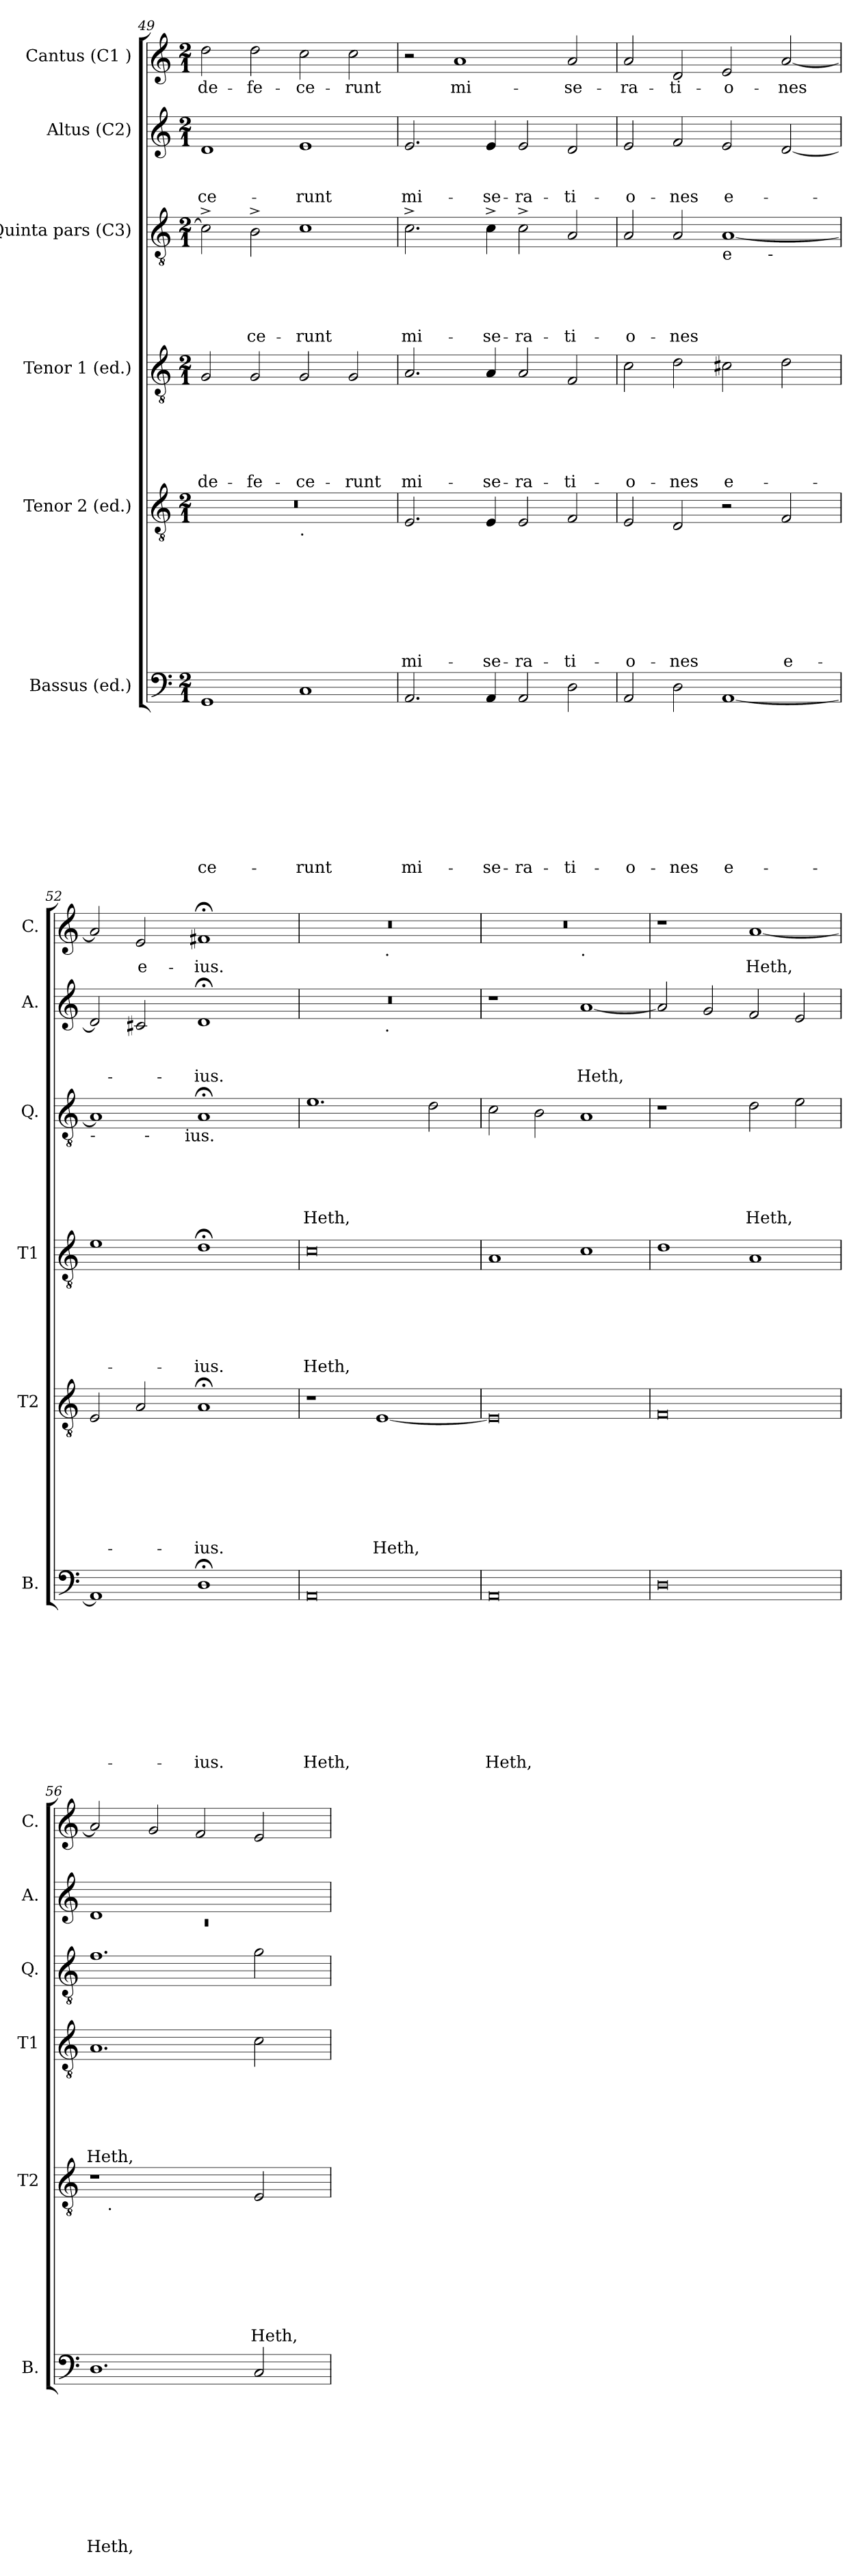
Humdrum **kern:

**kern	**text	**text	**text	**text	**text	**text	**text	**text	**text	**text	**kern	**text	**text	**text	**text	**text	**text	**text	**text	**kern	**text	**text	**text	**text	**text	**text	**kern	**text	**text	**text	**text	**text	**kern	**text	**text	**text	**kern	**text
*part6	*part6	*part6	*part6	*part6	*part6	*part6	*part6	*part6	*part6	*part6	*part5	*part5	*part5	*part5	*part5	*part5	*part5	*part5	*part5	*part4	*part4	*part4	*part4	*part4	*part4	*part4	*part3	*part3	*part3	*part3	*part3	*part3	*part2	*part2	*part2	*part2	*part1	*part1
*staff6	*staff6	*staff6	*staff6	*staff6	*staff6	*staff6	*staff6	*staff6	*staff6	*staff6	*staff5	*staff5	*staff5	*staff5	*staff5	*staff5	*staff5	*staff5	*staff5	*staff4	*staff4	*staff4	*staff4	*staff4	*staff4	*staff4	*staff3	*staff3	*staff3	*staff3	*staff3	*staff3	*staff2	*staff2	*staff2	*staff2	*staff1	*staff1
*I"Bassus (ed.)	*	*	*	*	*	*	*	*	*	*	*I"Tenor 2 (ed.)	*	*	*	*	*	*	*	*	*I"Tenor 1 (ed.)	*	*	*	*	*	*	*I"Quinta pars (C3)	*	*	*	*	*	*I"Altus (C2)	*	*	*	*I"Cantus (C1 )	*
*I'B.	*	*	*	*	*	*	*	*	*	*	*I'T2	*	*	*	*	*	*	*	*	*I'T1	*	*	*	*	*	*	*I'Q.	*	*	*	*	*	*I'A.	*	*	*	*I'C.	*
*clefF4	*	*	*	*	*	*	*	*	*	*	*clefGv2	*	*	*	*	*	*	*	*	*clefGv2	*	*	*	*	*	*	*clefGv2	*	*	*	*	*	*clefG2	*	*	*	*clefG2	*
*k[]	*	*	*	*	*	*	*	*	*	*	*k[]	*	*	*	*	*	*	*	*	*k[]	*	*	*	*	*	*	*k[]	*	*	*	*	*	*k[]	*	*	*	*k[]	*
*C:	*	*	*	*	*	*	*	*	*	*	*C:	*	*	*	*	*	*	*	*	*C:	*	*	*	*	*	*	*C:	*	*	*	*	*	*C:	*	*	*	*C:	*
*M2/1	*	*	*	*	*	*	*	*	*	*	*M2/1	*	*	*	*	*	*	*	*	*M2/1	*	*	*	*	*	*	*M2/1	*	*	*	*	*	*M2/1	*	*	*	*M2/1	*
=49	=49	=49	=49	=49	=49	=49	=49	=49	=49	=49	=49	=49	=49	=49	=49	=49	=49	=49	=49	=49	=49	=49	=49	=49	=49	=49	=49	=49	=49	=49	=49	=49	=49	=49	=49	=49	=49	=49
!	!	!	!	!	!	!	!	!	!	!LO:LY:b	!	!	!	!	!	!	!	!	!	!	!	!	!	!	!	!LO:LY:b	!	!	!	!	!	!	!	!	!	!LO:LY:b	!	!LO:LY:b
*	*	*	*	*	*	*	*	*	*	*	*^	*	*	*	*	*	*	*	*	*	*	*	*	*	*	*	*	*	*	*	*	*	*	*	*	*	*	*
1GG	.	.	.	.	.	.	.	.	.	-ce-	0r	1ryy	.	.	.	.	.	.	.	.	2G/	.	.	.	.	.	de-	2c^>\]	.	.	.	.	.	1d	.	.	-ce-	2dd\	de-
!	!	!	!	!	!	!	!	!	!	!	!	!	!	!	!	!	!	!	!	!	!	!	!	!	!	!	!LO:LY:b	!	!	!	!	!	!LO:LY:b	!	!	!	!	!	!LO:LY:b
.	.	.	.	.	.	.	.	.	.	.	.	.	.	.	.	.	.	.	.	.	2G/	.	.	.	.	.	-fe-	2B^>\	.	.	.	.	-ce-	.	.	.	.	2dd\	-fe-
!	!	!	!	!	!	!	!	!	!	!	!	!LO:TX:b:t=.	!	!	!	!	!	!	!	!	!	!	!	!	!	!	!	!	!	!	!	!	!	!	!	!	!	!	!
!	!	!	!	!	!	!	!	!	!	!LO:LY:b	!	!	!	!	!	!	!	!	!	!	!	!	!	!	!	!	!LO:LY:b	!	!	!	!	!	!LO:LY:b	!	!	!	!LO:LY:b	!	!LO:LY:b
1C	.	.	.	.	.	.	.	.	.	-runt	.	1ryy	.	.	.	.	.	.	.	.	2G/	.	.	.	.	.	-ce-	1c	.	.	.	.	-runt	1e	.	.	-runt	2cc\	-ce-
!	!	!	!	!	!	!	!	!	!	!	!	!	!	!	!	!	!	!	!	!	!	!	!	!	!	!	!LO:LY:b	!	!	!	!	!	!	!	!	!	!	!	!LO:LY:b
.	.	.	.	.	.	.	.	.	.	.	.	.	.	.	.	.	.	.	.	.	2G/	.	.	.	.	.	-runt	.	.	.	.	.	.	.	.	.	.	2cc\	-runt
=50	=50	=50	=50	=50	=50	=50	=50	=50	=50	=50	=50	=50	=50	=50	=50	=50	=50	=50	=50	=50	=50	=50	=50	=50	=50	=50	=50	=50	=50	=50	=50	=50	=50	=50	=50	=50	=50	=50	=50
!	!	!	!	!	!	!	!	!	!	!LO:LY:b	!	!	!	!	!	!	!	!	!	!LO:LY:b	!	!	!	!	!	!	!LO:LY:b	!	!	!	!	!	!LO:LY:b	!	!	!	!LO:LY:b	!	!
*	*	*	*	*	*	*	*	*	*	*	*v	*v	*	*	*	*	*	*	*	*	*	*	*	*	*	*	*	*	*	*	*	*	*	*	*	*	*	*	*
2.AA/	.	.	.	.	.	.	.	.	.	mi-	2.E/	.	.	.	.	.	.	.	mi-	2.A/	.	.	.	.	.	mi-	2.c^>\	.	.	.	.	mi-	2.e/	.	.	mi-	2r	.
!	!	!	!	!	!	!	!	!	!	!	!	!	!	!	!	!	!	!	!	!	!	!	!	!	!	!	!	!	!	!	!	!	!	!	!	!	!	!LO:LY:b
.	.	.	.	.	.	.	.	.	.	.	.	.	.	.	.	.	.	.	.	.	.	.	.	.	.	.	.	.	.	.	.	.	.	.	.	.	1a	mi-
!	!	!	!	!	!	!	!	!	!	!LO:LY:b	!	!	!	!	!	!	!	!	!LO:LY:b	!	!	!	!	!	!	!LO:LY:b	!	!	!	!	!	!LO:LY:b	!	!	!	!LO:LY:b	!	!
4AA/	.	.	.	.	.	.	.	.	.	-se-	4E/	.	.	.	.	.	.	.	-se-	4A/	.	.	.	.	.	-se-	4c^>\	.	.	.	.	-se-	4e/	.	.	-se-	.	.
!	!	!	!	!	!	!	!	!	!	!LO:LY:b	!	!	!	!	!	!	!	!	!LO:LY:b	!	!	!	!	!	!	!LO:LY:b	!	!	!	!	!	!LO:LY:b	!	!	!	!LO:LY:b	!	!
2AA/	.	.	.	.	.	.	.	.	.	-ra-	2E/	.	.	.	.	.	.	.	-ra-	2A/	.	.	.	.	.	-ra-	2c^>\	.	.	.	.	-ra-	2e/	.	.	-ra-	.	.
!	!	!	!	!	!	!	!	!	!	!LO:LY:b	!	!	!	!	!	!	!	!	!LO:LY:b	!	!	!	!	!	!	!LO:LY:b	!	!	!	!	!	!LO:LY:b	!	!	!	!LO:LY:b	!	!LO:LY:b
2D\	.	.	.	.	.	.	.	.	.	-ti-	2F/	.	.	.	.	.	.	.	-ti-	2F/	.	.	.	.	.	-ti-	2A/	.	.	.	.	-ti-	2d/	.	.	-ti-	2a/	-se-
=51	=51	=51	=51	=51	=51	=51	=51	=51	=51	=51	=51	=51	=51	=51	=51	=51	=51	=51	=51	=51	=51	=51	=51	=51	=51	=51	=51	=51	=51	=51	=51	=51	=51	=51	=51	=51	=51	=51
!	!	!	!	!	!	!	!	!	!	!LO:LY:b	!	!	!	!	!	!	!	!	!LO:LY:b	!	!	!	!	!	!	!LO:LY:b	!	!	!	!	!	!LO:LY:b	!	!	!	!LO:LY:b	!	!LO:LY:b
*	*	*	*	*	*	*	*	*	*	*	*	*	*	*	*	*	*	*	*	*	*	*	*	*	*	*	*^	*	*	*	*	*	*	*	*	*	*	*
2AA/	.	.	.	.	.	.	.	.	.	-o-	2E/	.	.	.	.	.	.	.	-o-	2c\	.	.	.	.	.	-o-	2A/	1ryy	.	.	.	.	-o-	2e/	.	.	-o-	2a/	-ra-
!	!	!	!	!	!	!	!	!	!	!LO:LY:b	!	!	!	!	!	!	!	!	!LO:LY:b	!	!	!	!	!	!	!LO:LY:b	!	!	!	!	!	!	!LO:LY:b	!	!	!	!LO:LY:b	!	!LO:LY:b
2D\	.	.	.	.	.	.	.	.	.	-nes	2D/	.	.	.	.	.	.	.	-nes	2d\	.	.	.	.	.	-nes	2A/	.	.	.	.	.	-nes	2f/	.	.	-nes	2d/	-ti-
!	!	!	!	!	!	!	!	!	!	!	!	!	!	!	!	!	!	!	!	!	!	!	!	!	!	!	!LO:TX:b:t=e	!	!	!	!	!	!	!	!	!	!	!	!
!	!	!	!	!	!	!	!	!	!	!LO:LY:b:rj	!	!	!	!	!	!	!	!	!	!	!	!	!	!	!	!LO:LY:b:rj	!	!	!	!	!	!	!	!	!	!	!LO:LY:b:rj	!	!LO:LY:b
[<1AA	.	.	.	.	.	.	.	.	.	e-	2r	.	.	.	.	.	.	.	.	2c#X\	.	.	.	.	.	e-	[<1A	4..ryy	.	.	.	.	.	2e/	.	.	e-	2e/	-o-
!	!	!	!	!	!	!	!	!	!	!	!	!	!	!	!	!	!	!	!	!	!	!	!	!	!	!	!	!LO:TX:b:t=-	!	!	!	!	!	!	!	!	!	!	!
.	.	.	.	.	.	.	.	.	.	.	.	.	.	.	.	.	.	.	.	.	.	.	.	.	.	.	.	2ryy	.	.	.	.	.	.	.	.	.	.	.
!	!	!	!	!	!	!	!	!	!	!	!	!	!	!	!	!	!	!	!LO:LY:b:rj	!	!	!	!	!	!	!	!	!	!	!	!	!	!	!	!	!	!	!	!LO:LY:b
.	.	.	.	.	.	.	.	.	.	.	2F/	.	.	.	.	.	.	.	e-	2d\	.	.	.	.	.	.	.	.	.	.	.	.	.	[<2d/	.	.	.	[<2a/	-nes
.	.	.	.	.	.	.	.	.	.	.	.	.	.	.	.	.	.	.	.	.	.	.	.	.	.	.	.	16ryy	.	.	.	.	.	.	.	.	.	.	.
=52	=52	=52	=52	=52	=52	=52	=52	=52	=52	=52	=52	=52	=52	=52	=52	=52	=52	=52	=52	=52	=52	=52	=52	=52	=52	=52	=52	=52	=52	=52	=52	=52	=52	=52	=52	=52	=52	=52	=52
!	!	!	!	!	!	!	!	!	!	!	!	!	!	!	!	!	!	!	!	!	!	!	!	!	!	!	!LO:TX:b:t=-	!	!	!	!	!	!	!	!	!	!	!	!
*	*	*	*	*	*	*	*	*	*	*	*	*	*	*	*	*	*	*	*	*	*	*	*	*	*	*	*	*^	*	*	*	*	*	*	*	*	*	*	*
1AA]	.	.	.	.	.	.	.	.	.	.	2E/	.	.	.	.	.	.	.	.	1e	.	.	.	.	.	.	1A]	2ryy	2...ryy	.	.	.	.	.	2d/]	.	.	.	2a/]	.
!	!	!	!	!	!	!	!	!	!	!	!	!	!	!	!	!	!	!	!	!	!	!	!	!	!	!	!	!	!	!	!	!	!	!	!	!	!	!	!	!LO:LY:b
.	.	.	.	.	.	.	.	.	.	.	2A/	.	.	.	.	.	.	.	.	.	.	.	.	.	.	.	.	32ryy	.	.	.	.	.	.	2c#X/	.	.	.	2e/	e-
!	!	!	!	!	!	!	!	!	!	!	!	!	!	!	!	!	!	!	!	!	!	!	!	!	!	!	!	!LO:TX:b:t=-	!	!	!	!	!	!	!	!	!	!	!	!
.	.	.	.	.	.	.	.	.	.	.	.	.	.	.	.	.	.	.	.	.	.	.	.	.	.	.	.	1ryy	.	.	.	.	.	.	.	.	.	.	.	.
!	!	!	!	!	!	!	!	!	!	!	!	!	!	!	!	!	!	!	!	!	!	!	!	!	!	!	!	!	!LO:TX:b:t=ius.	!	!	!	!	!	!	!	!	!	!	!
.	.	.	.	.	.	.	.	.	.	.	.	.	.	.	.	.	.	.	.	.	.	.	.	.	.	.	.	.	1ryy	.	.	.	.	.	.	.	.	.	.	.
!	!	!	!	!	!	!	!	!	!	!LO:LY:b	!	!	!	!	!	!	!	!	!LO:LY:b	!	!	!	!	!	!	!LO:LY:b	!	!	!	!	!	!	!	!	!	!	!	!LO:LY:b	!	!LO:LY:b
1D;<	.	.	.	.	.	.	.	.	.	-ius.	1A;	.	.	.	.	.	.	.	-ius.	1d;<	.	.	.	.	.	-ius.	1A;	.	.	.	.	.	.	.	1d;	.	.	-ius.	1f#X;	-ius.
.	.	.	.	.	.	.	.	.	.	.	.	.	.	.	.	.	.	.	.	.	.	.	.	.	.	.	.	4...ryy	.	.	.	.	.	.	.	.	.	.	.	.
.	.	.	.	.	.	.	.	.	.	.	.	.	.	.	.	.	.	.	.	.	.	.	.	.	.	.	.	.	16ryy	.	.	.	.	.	.	.	.	.	.	.
!!LO:LB:g=z
=53	=53	=53	=53	=53	=53	=53	=53	=53	=53	=53	=53	=53	=53	=53	=53	=53	=53	=53	=53	=53	=53	=53	=53	=53	=53	=53	=53	=53	=53	=53	=53	=53	=53	=53	=53	=53	=53	=53	=53	=53
!	!	!	!	!	!	!	!	!	!	!LO:LY:b	!	!	!	!	!	!	!	!	!	!	!	!	!	!	!	!LO:LY:b	!	!	!	!	!	!	!	!LO:LY:b	!	!	!	!	!	!
*	*	*	*	*	*	*	*	*	*	*	*	*	*	*	*	*	*	*	*	*	*	*	*	*	*	*	*v	*v	*v	*	*	*	*	*	*^	*	*	*	*^	*
0AA	.	.	.	.	.	.	.	.	.	Heth,	1r	.	.	.	.	.	.	.	.	0c	.	.	.	.	.	Heth,	1.e	.	.	.	.	Heth,	0r	1ryy	.	.	.	0r	1ryy	.
!	!	!	!	!	!	!	!	!	!	!	!	!	!	!	!	!	!	!	!LO:LY:b	!	!	!	!	!	!	!	!	!	!	!	!	!	!	!	!	!	!	!	!	!
.	.	.	.	.	.	.	.	.	.	.	[<1E	.	.	.	.	.	.	.	Heth,	.	.	.	.	.	.	.	.	.	.	.	.	.	.	32ryy	.	.	.	.	32ryy	.
!	!	!	!	!	!	!	!	!	!	!	!	!	!	!	!	!	!	!	!	!	!	!	!	!	!	!	!	!	!	!	!	!	!	!	!	!	!	!	!LO:TX:b:t=.	!
!	!	!	!	!	!	!	!	!	!	!	!	!	!	!	!	!	!	!	!	!	!	!	!	!	!	!	!	!	!	!	!	!	!	!LO:TX:b:t=.	!	!	!	!	!	!
.	.	.	.	.	.	.	.	.	.	.	.	.	.	.	.	.	.	.	.	.	.	.	.	.	.	.	.	.	.	.	.	.	.	2ryy	.	.	.	.	2ryy	.
.	.	.	.	.	.	.	.	.	.	.	.	.	.	.	.	.	.	.	.	.	.	.	.	.	.	.	2d\	.	.	.	.	.	.	.	.	.	.	.	.	.
.	.	.	.	.	.	.	.	.	.	.	.	.	.	.	.	.	.	.	.	.	.	.	.	.	.	.	.	.	.	.	.	.	.	4...ryy	.	.	.	.	4...ryy	.
=54	=54	=54	=54	=54	=54	=54	=54	=54	=54	=54	=54	=54	=54	=54	=54	=54	=54	=54	=54	=54	=54	=54	=54	=54	=54	=54	=54	=54	=54	=54	=54	=54	=54	=54	=54	=54	=54	=54	=54	=54
!	!	!	!	!	!	!	!	!	!	!LO:LY:b	!	!	!	!	!	!	!	!	!	!	!	!	!	!	!	!	!	!	!	!	!	!	!	!	!	!	!	!	!	!
*	*	*	*	*	*	*	*	*	*	*	*	*	*	*	*	*	*	*	*	*	*	*	*	*	*	*	*	*	*	*	*	*	*v	*v	*	*	*	*	*	*
0AA	.	.	.	.	.	.	.	.	.	Heth,	0E]	.	.	.	.	.	.	.	.	1A	.	.	.	.	.	.	2c\	.	.	.	.	.	1r	.	.	.	0r	1ryy	.
.	.	.	.	.	.	.	.	.	.	.	.	.	.	.	.	.	.	.	.	.	.	.	.	.	.	.	2B\	.	.	.	.	.	.	.	.	.	.	.	.
!	!	!	!	!	!	!	!	!	!	!	!	!	!	!	!	!	!	!	!	!	!	!	!	!	!	!	!	!	!	!	!	!	!	!	!	!	!	!LO:TX:b:t=.	!
!	!	!	!	!	!	!	!	!	!	!	!	!	!	!	!	!	!	!	!	!	!	!	!	!	!	!	!	!	!	!	!	!	!	!	!	!LO:LY:b	!	!	!
.	.	.	.	.	.	.	.	.	.	.	.	.	.	.	.	.	.	.	.	1c	.	.	.	.	.	.	1A	.	.	.	.	.	[<1a	.	.	Heth,	.	1ryy	.
*	*	*	*	*	*	*	*	*	*	*	*	*	*	*	*	*	*	*	*	*	*	*	*	*	*	*	*	*	*	*	*	*	*	*	*	*	*v	*v	*
=55	=55	=55	=55	=55	=55	=55	=55	=55	=55	=55	=55	=55	=55	=55	=55	=55	=55	=55	=55	=55	=55	=55	=55	=55	=55	=55	=55	=55	=55	=55	=55	=55	=55	=55	=55	=55	=55	=55
0D	.	.	.	.	.	.	.	.	.	.	0F	.	.	.	.	.	.	.	.	1d	.	.	.	.	.	.	1r	.	.	.	.	.	2a/]	.	.	.	1r	.
.	.	.	.	.	.	.	.	.	.	.	.	.	.	.	.	.	.	.	.	.	.	.	.	.	.	.	.	.	.	.	.	.	2g/	.	.	.	.	.
!	!	!	!	!	!	!	!	!	!	!	!	!	!	!	!	!	!	!	!	!	!	!	!	!	!	!	!	!	!	!	!	!LO:LY:b	!	!	!	!	!	!LO:LY:b
.	.	.	.	.	.	.	.	.	.	.	.	.	.	.	.	.	.	.	.	1A	.	.	.	.	.	.	2d\	.	.	.	.	Heth,	2f/	.	.	.	[<1a	Heth,
.	.	.	.	.	.	.	.	.	.	.	.	.	.	.	.	.	.	.	.	.	.	.	.	.	.	.	2e\	.	.	.	.	.	2e/	.	.	.	.	.
=56	=56	=56	=56	=56	=56	=56	=56	=56	=56	=56	=56	=56	=56	=56	=56	=56	=56	=56	=56	=56	=56	=56	=56	=56	=56	=56	=56	=56	=56	=56	=56	=56	=56	=56	=56	=56	=56	=56
*	*	*	*	*	*	*	*	*	*	*	*	*	*	*	*	*	*	*	*	*	*	*	*	*	*	*	*	*	*	*	*	*	*^	*	*	*	*	*
!	!	!	!	!	!	!	!	!	!	!LO:LY:b	!	!	!	!	!	!	!	!	!	!	!	!	!	!	!	!LO:LY:b	!	!	!	!	!	!	!	!LO:N:vis=1	!	!	!	!	!
*	*	*	*	*	*	*	*	*	*	*	*^	*	*	*	*	*	*	*	*	*	*	*	*	*	*	*	*	*	*	*	*	*	*	*	*	*	*	*	*
1.D	.	.	.	.	.	.	.	.	.	Heth,	1r	16.ryy	.	.	.	.	.	.	.	.	1.A	.	.	.	.	.	Heth,	1.f	.	.	.	.	.	1d	0rc	.	.	.	2a/]	.
!	!	!	!	!	!	!	!	!	!	!	!	!LO:TX:b:t=.	!	!	!	!	!	!	!	!	!	!	!	!	!	!	!	!	!	!	!	!	!	!	!	!	!	!	!	!
.	.	.	.	.	.	.	.	.	.	.	.	1ryy	.	.	.	.	.	.	.	.	.	.	.	.	.	.	.	.	.	.	.	.	.	.	.	.	.	.	.	.
.	.	.	.	.	.	.	.	.	.	.	.	.	.	.	.	.	.	.	.	.	.	.	.	.	.	.	.	.	.	.	.	.	.	.	.	.	.	.	2g/	.
.	.	.	.	.	.	.	.	.	.	.	2ryy	.	.	.	.	.	.	.	.	.	.	.	.	.	.	.	.	.	.	.	.	.	.	1ryy	.	.	.	.	2f/	.
.	.	.	.	.	.	.	.	.	.	.	.	2ryy	.	.	.	.	.	.	.	.	.	.	.	.	.	.	.	.	.	.	.	.	.	.	.	.	.	.	.	.
!	!	!	!	!	!	!	!	!	!	!	!	!	!	!	!	!	!	!	!	!LO:LY:b	!	!	!	!	!	!	!	!	!	!	!	!	!	!	!	!	!	!	!	!
2C/	.	.	.	.	.	.	.	.	.	.	2E/	.	.	.	.	.	.	.	.	Heth,	2c\	.	.	.	.	.	.	2g\	.	.	.	.	.	.	.	.	.	.	2e/	.
.	.	.	.	.	.	.	.	.	.	.	.	4ryy	.	.	.	.	.	.	.	.	.	.	.	.	.	.	.	.	.	.	.	.	.	.	.	.	.	.	.	.
.	.	.	.	.	.	.	.	.	.	.	.	8ryy	.	.	.	.	.	.	.	.	.	.	.	.	.	.	.	.	.	.	.	.	.	.	.	.	.	.	.	.
.	.	.	.	.	.	.	.	.	.	.	.	32ryy	.	.	.	.	.	.	.	.	.	.	.	.	.	.	.	.	.	.	.	.	.	.	.	.	.	.	.	.
*	*	*	*	*	*	*	*	*	*	*	*v	*v	*	*	*	*	*	*	*	*	*	*	*	*	*	*	*	*	*	*	*	*	*	*v	*v	*	*	*	*	*
=	=	=	=	=	=	=	=	=	=	=	=	=	=	=	=	=	=	=	=	=	=	=	=	=	=	=	=	=	=	=	=	=	=	=	=	=	=	=
*-	*-	*-	*-	*-	*-	*-	*-	*-	*-	*-	*-	*-	*-	*-	*-	*-	*-	*-	*-	*-	*-	*-	*-	*-	*-	*-	*-	*-	*-	*-	*-	*-	*-	*-	*-	*-	*-	*-
